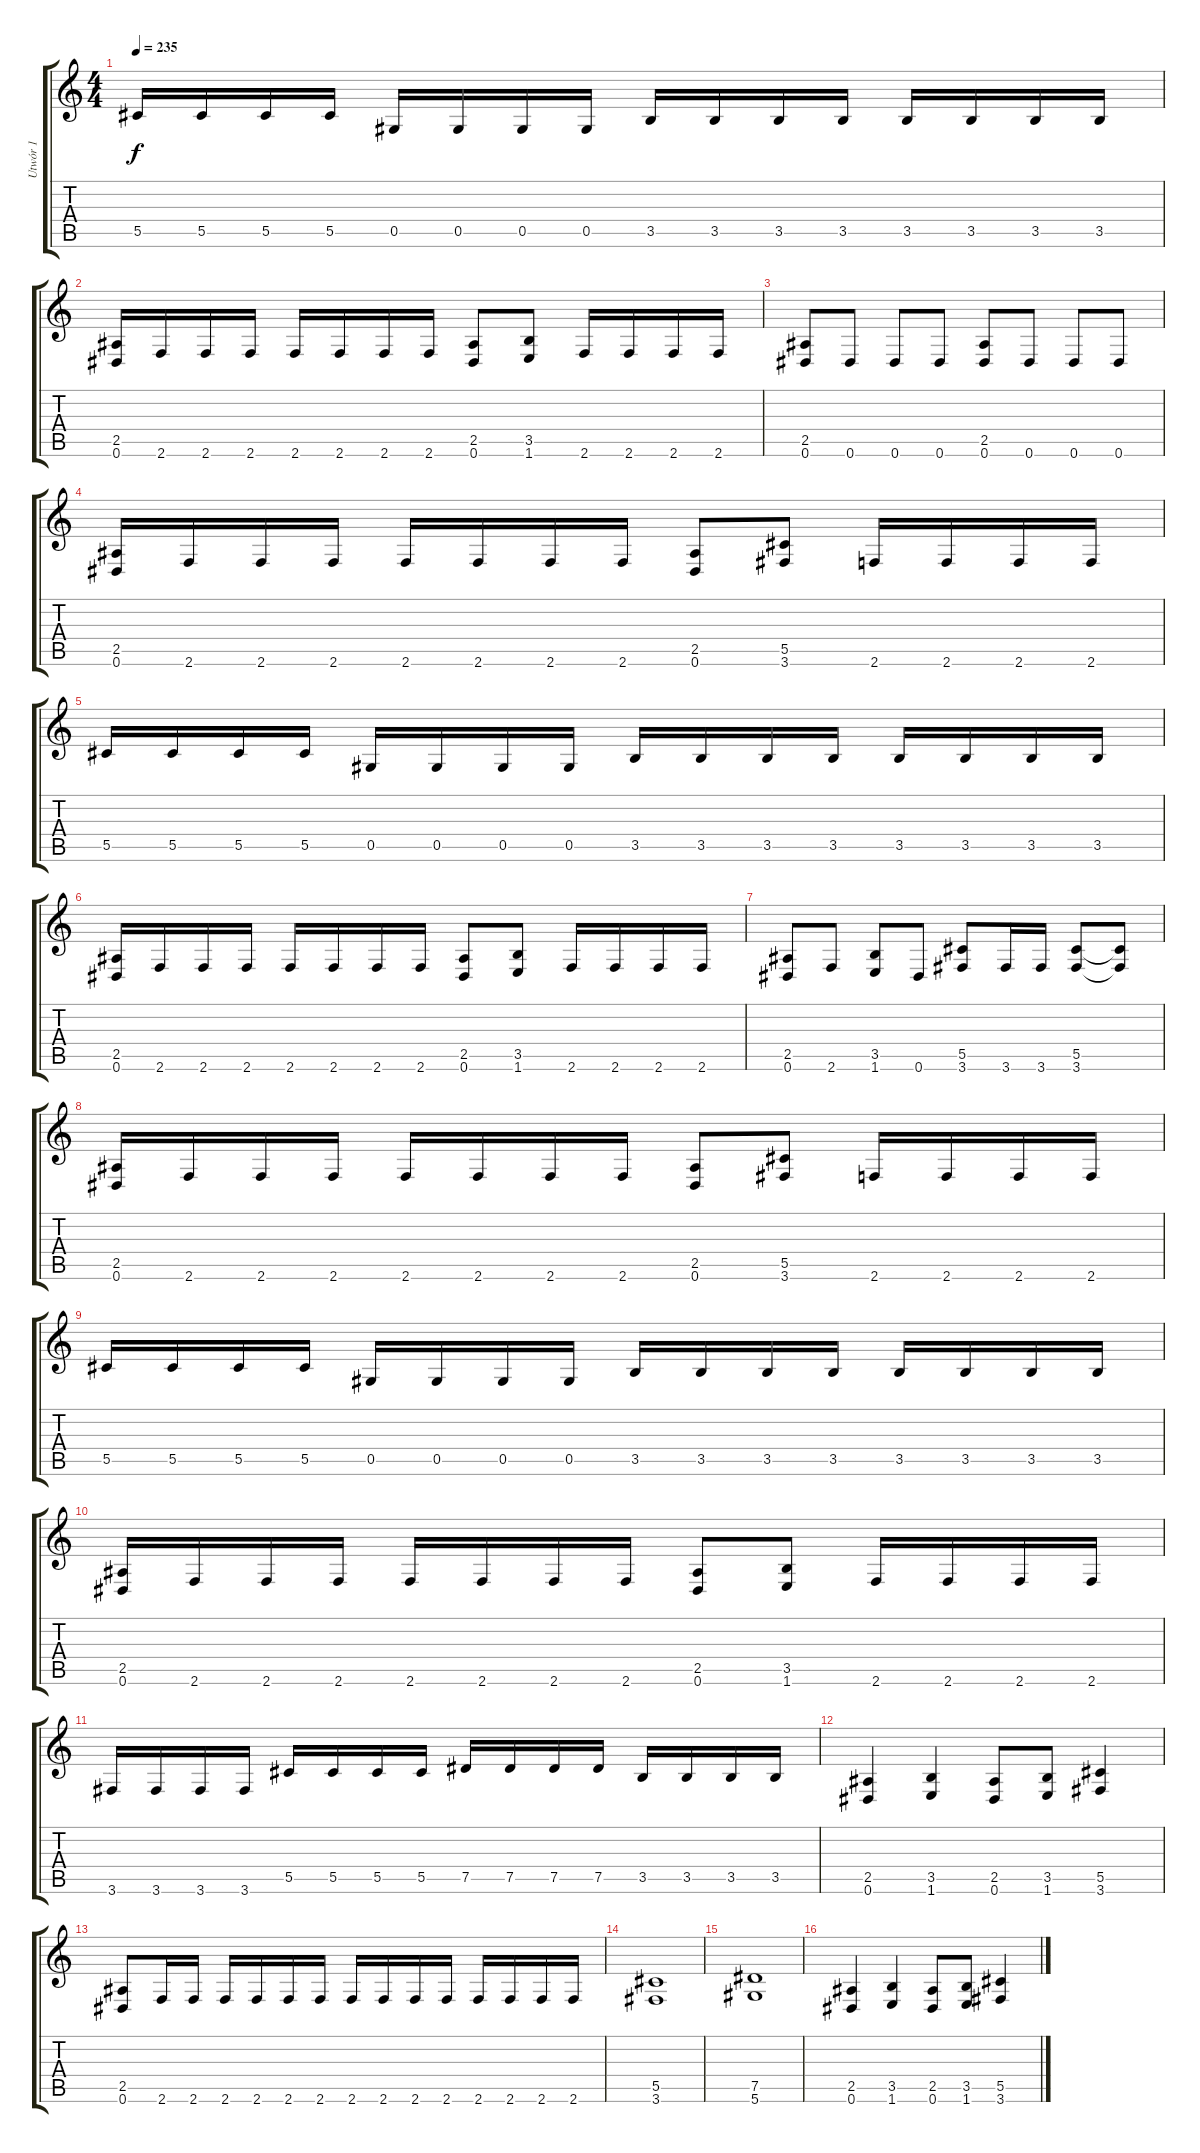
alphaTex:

\track ("Utwór 1" "Utwór 1") {instrument distortionguitar}
\staff {score tabs}
\tuning (Eb4 Bb3 Gb3 Db3 Ab2 Eb2) {hide}
\ts (4 4)
\tempo 235
\clef g2
\ks c
5.5.16{dy f} 5.5.16 5.5.16 5.5.16 0.5.16 0.5.16 0.5.16 0.5.16 3.5.16 3.5.16 3.5.16 3.5.16 3.5.16 3.5.16 3.5.16 3.5.16 |
(2.5 0.6).16 2.6.16 2.6.16 2.6.16 2.6.16 2.6.16 2.6.16 2.6.16 (2.5 0.6).8 (3.5 1.6).8 2.6.16 2.6.16 2.6.16 2.6.16 |
(2.5 0.6).8 0.6.8 0.6.8 0.6.8 (2.5 0.6).8 0.6.8 0.6.8 0.6.8 |
(2.5 0.6).16 2.6.16 2.6.16 2.6.16 2.6.16 2.6.16 2.6.16 2.6.16 (2.5 0.6).8 (5.5 3.6).8 2.6.16 2.6.16 2.6.16 2.6.16 |
5.5.16 5.5.16 5.5.16 5.5.16 0.5.16 0.5.16 0.5.16 0.5.16 3.5.16 3.5.16 3.5.16 3.5.16 3.5.16 3.5.16 3.5.16 3.5.16 |
(2.5 0.6).16 2.6.16 2.6.16 2.6.16 2.6.16 2.6.16 2.6.16 2.6.16 (2.5 0.6).8 (3.5 1.6).8 2.6.16 2.6.16 2.6.16 2.6.16 |
(2.5 0.6).8 2.6.8 (3.5 1.6).8 0.6.8 (5.5 3.6).8 3.6.16 3.6.16 (5.5 3.6).8 (5.5{t} 3.6{t}).8 |
(2.5 0.6).16 2.6.16 2.6.16 2.6.16 2.6.16 2.6.16 2.6.16 2.6.16 (2.5 0.6).8 (5.5 3.6).8 2.6.16 2.6.16 2.6.16 2.6.16 |
5.5.16 5.5.16 5.5.16 5.5.16 0.5.16 0.5.16 0.5.16 0.5.16 3.5.16 3.5.16 3.5.16 3.5.16 3.5.16 3.5.16 3.5.16 3.5.16 |
(2.5 0.6).16 2.6.16 2.6.16 2.6.16 2.6.16 2.6.16 2.6.16 2.6.16 (2.5 0.6).8 (3.5 1.6).8 2.6.16 2.6.16 2.6.16 2.6.16 |
3.6.16 3.6.16 3.6.16 3.6.16 5.5.16 5.5.16 5.5.16 5.5.16 7.5.16 7.5.16 7.5.16 7.5.16 3.5.16 3.5.16 3.5.16 3.5.16 |
(2.5 0.6).4 (3.5 1.6).4 (2.5 0.6).8 (3.5 1.6).8 (5.5 3.6).4 |
(2.5 0.6).8 2.6.16 2.6.16 2.6.16 2.6.16 2.6.16 2.6.16 2.6.16 2.6.16 2.6.16 2.6.16 2.6.16 2.6.16 2.6.16 2.6.16 |
(5.5 3.6).1 |
(7.5 5.6).1 |
(2.5 0.6).4 (3.5 1.6).4 (2.5 0.6).8 (3.5 1.6).8 (5.5 3.6).4
